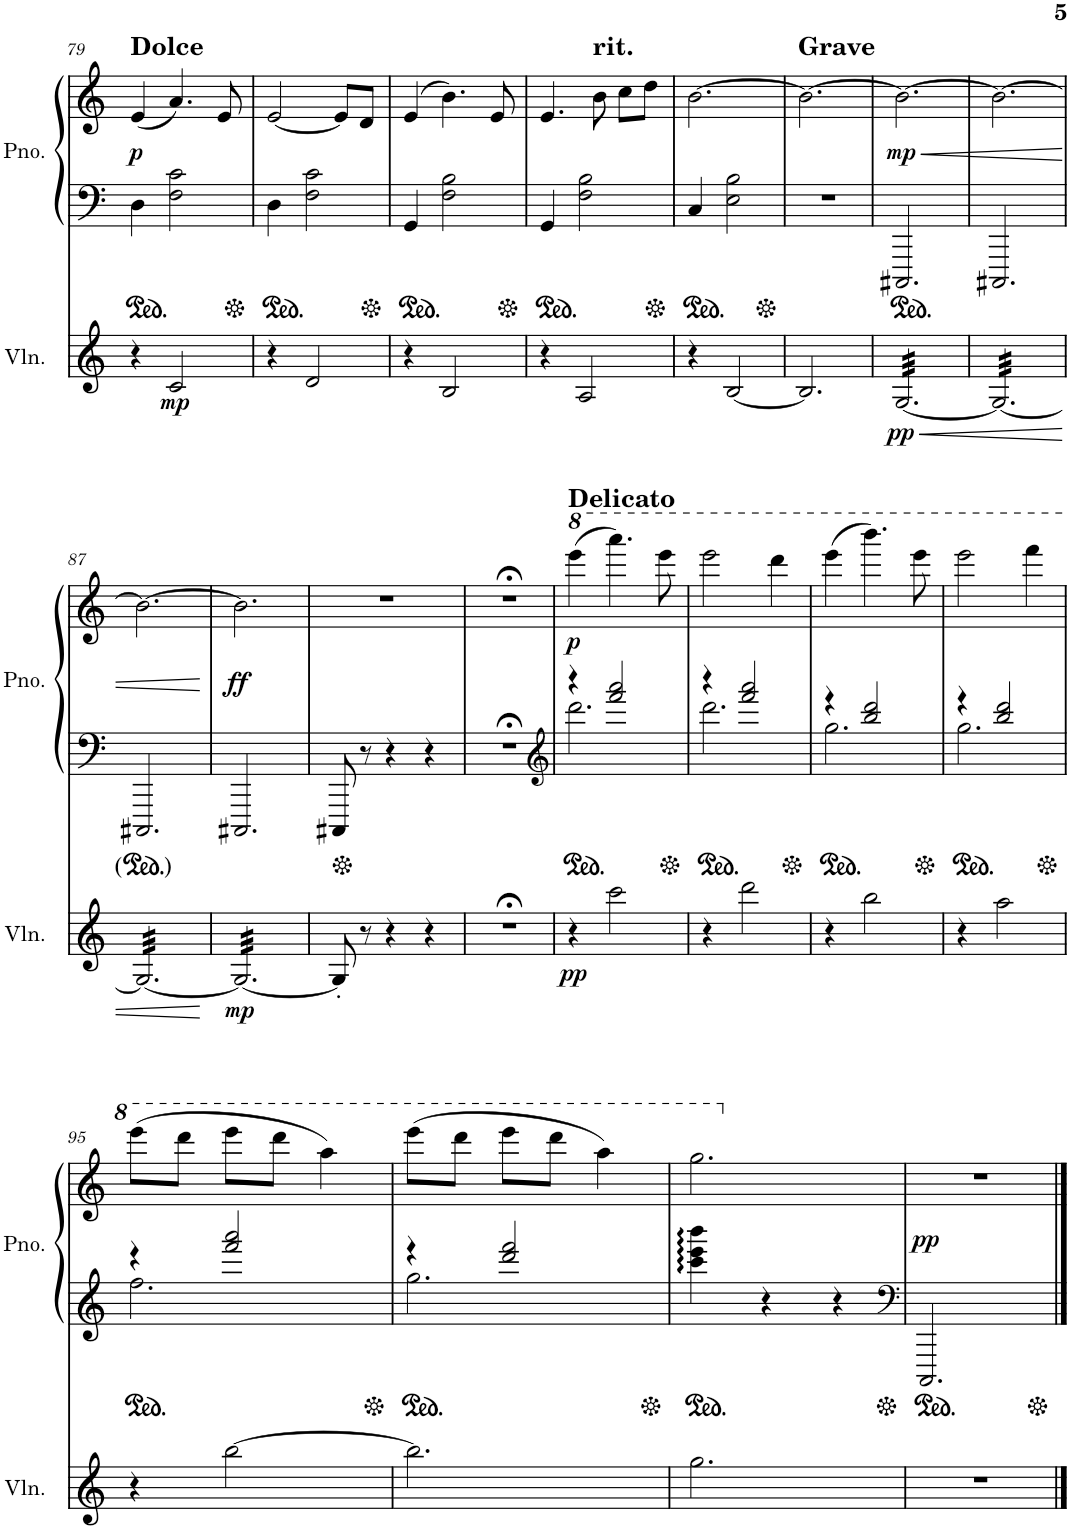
**kern	**dynam	**kern	**kern	**dynam
*part2	*part2	*part1	*part1	*part1
*staff3	*staff3	*staff2	*staff1	*staff1/2
*I"Violin	*	*I"Piano	*	*
*I'Vln.	*	*I'Pno.	*	*
!!LO:PB:g=z
*clefG2	*	*clefF4	*clefG2	*
*k[]	*	*k[]	*k[]	*
*M3/4	*	*M3/4	*M3/4	*
=79	=79	=79	=79	=79
!	!	!	!LO:TX:a:B:t=Dolce	!
!	!	!	!	!LO:DY:b
4r	.	4D\	(4e/	p
!	!LO:DY:b	!	!	!
2c/	mp	2F\ 2c\	4.a/)	.
.	.	.	8e/	.
=80	=80	=80	=80	=80
4r	.	4D\	[2e/	.
2d/	.	2F\ 2c\	.	.
.	.	.	8e/L]	.
.	.	.	8d/J	.
=81	=81	=81	=81	=81
4r	.	4GG/	(4e/	.
2B/	.	2F\ 2B\	4.b\)	.
.	.	.	8e/	.
=82	=82	=82	=82	=82
4r	.	4GG/	4.e/	.
2A/	.	2F\ 2B\	.	.
!	!	!	!LO:TX:a:t=rit.	!
.	.	.	8b\	.
.	.	.	8cc\L	.
.	.	.	8dd\J	.
=83	=83	=83	=83	=83
4r	.	4C/	[2.b\	.
[2B/	.	2E\ 2B\	.	.
=84	=84	=84	=84	=84
!	!	!	!LO:TX:a:B:t=Grave	!
2.B/]	.	2.r	2.b\_	.
=85	=85	=85	=85	=85
!	!LO:HP:b	!	!	!LO:HP:b
!	!LO:DY:n=1:b	!	!	!LO:DY:n=1:b
*tremolo	*	*	*	*
[32G/LLL	< pp	2.CCC#X/	2.b\_	< mp
32G/	.	.	.	.
32G/	.	.	.	.
32G/	.	.	.	.
32G/	.	.	.	.
32G/	.	.	.	.
32G/	.	.	.	.
32G/	.	.	.	.
32G/	.	.	.	.
32G/	.	.	.	.
32G/	.	.	.	.
32G/	.	.	.	.
32G/	.	.	.	.
32G/	.	.	.	.
32G/	.	.	.	.
32G/	.	.	.	.
32G/	.	.	.	.
32G/	.	.	.	.
32G/	.	.	.	.
32G/	.	.	.	.
32G/	.	.	.	.
32G/	.	.	.	.
32G/	.	.	.	.
32G/JJJ	.	.	.	.
=86	=86	=86	=86	=86
32G/LLL	.	2.CCC#X/	2.b\_	.
32G/	.	.	.	.
32G/	.	.	.	.
32G/	.	.	.	.
32G/	.	.	.	.
32G/	.	.	.	.
32G/	.	.	.	.
32G/	.	.	.	.
32G/	.	.	.	.
32G/	.	.	.	.
32G/	.	.	.	.
32G/	.	.	.	.
32G/	.	.	.	.
32G/	.	.	.	.
32G/	.	.	.	.
32G/	.	.	.	.
32G/	.	.	.	.
32G/	.	.	.	.
32G/	.	.	.	.
32G/	.	.	.	.
32G/	.	.	.	.
32G/	.	.	.	.
32G/	.	.	.	.
32G/JJJ	.	.	.	.
!!LO:LB:g=z
=87	=87	=87	=87	=87
32G/LLL	.	2.CCC#X/	2.b\_	.
32G/	.	.	.	.
32G/	.	.	.	.
32G/	.	.	.	.
32G/	.	.	.	.
32G/	.	.	.	.
32G/	.	.	.	.
32G/	.	.	.	.
32G/	.	.	.	.
32G/	.	.	.	.
32G/	.	.	.	.
32G/	.	.	.	.
32G/	.	.	.	.
32G/	.	.	.	.
32G/	.	.	.	.
32G/	.	.	.	.
32G/	.	.	.	.
32G/	.	.	.	.
32G/	.	.	.	.
32G/	.	.	.	.
32G/	.	.	.	.
32G/	.	.	.	.
32G/	.	.	.	.
32G/JJJ	.	.	.	.
.	[	.	.	[
=88	=88	=88	=88	=88
!	!LO:DY:b	!	!	!LO:DY:b
32G/LLL	mp	2.CCC#X/	2.b\]	ff
32G/	.	.	.	.
32G/	.	.	.	.
32G/	.	.	.	.
32G/	.	.	.	.
32G/	.	.	.	.
32G/	.	.	.	.
32G/	.	.	.	.
32G/	.	.	.	.
32G/	.	.	.	.
32G/	.	.	.	.
32G/	.	.	.	.
32G/	.	.	.	.
32G/	.	.	.	.
32G/	.	.	.	.
32G/	.	.	.	.
32G/	.	.	.	.
32G/	.	.	.	.
32G/	.	.	.	.
32G/	.	.	.	.
32G/	.	.	.	.
32G/	.	.	.	.
32G/	.	.	.	.
32G/JJJ	.	.	.	.
*Xtremolo	*	*	*	*
=89	=89	=89	=89	=89
8G'/]	.	8CCC#X/	2.r	.
8r	.	8r	.	.
4r	.	4r	.	.
4r	.	4r	.	.
=90	=90	=90	=90	=90
2.r;<	.	2.r;<	2.r;<	.
=91	=91	=91	=91	=91
*	*	*clefG2	*	*
*	*	*^	*	*
*	*	*	*	*8va	*
!	!	!	!	!LO:TX:a:B:t=Delicato	!
!	!LO:DY:b	!	!	!	!LO:DY:b
4r	pp	4r	2.ddd\	(4eeee\	p
2ccc\	.	2fff/ 2aaa/	.	4.aaaa\)	.
.	.	.	.	8eeee\	.
=92	=92	=92	=92	=92	=92
4r	.	4r	2.ddd\	2eeee\	.
2ddd\	.	2fff/ 2aaa/	.	.	.
.	.	.	.	4dddd\	.
=93	=93	=93	=93	=93	=93
4r	.	4r	2.gg\	(4eeee\	.
2bb\	.	2bb/ 2ddd/	.	4.bbbb\)	.
.	.	.	.	8eeee\	.
=94	=94	=94	=94	=94	=94
4r	.	4r	2.gg\	2eeee\	.
2aa\	.	2bb/ 2ddd/	.	.	.
.	.	.	.	4ffff\	.
!!LO:LB:g=z
=95	=95	=95	=95	=95	=95
4r	.	4r	2.ff\	(8eeee\L	.
.	.	.	.	8dddd\J	.
[2bb\	.	2fff/ 2aaa/	.	8eeee\L	.
.	.	.	.	8dddd\J	.
.	.	.	.	4aaa\)	.
=96	=96	=96	=96	=96	=96
2.bb\]	.	4r	2.gg\	(8eeee\L	.
.	.	.	.	8dddd\J	.
.	.	2ddd/ 2fff/	.	8eeee\L	.
.	.	.	.	8dddd\J	.
.	.	.	.	4aaa\)	.
*	*	*v	*v	*	*
=97	=97	=97	=97	=97
2.gg\	.	4ccc\: 4eee\: 4bbb\:	2.ggg\	.
.	.	4r	.	.
.	.	4r	.	.
=98	=98	=98	=98	=98
*	*	*clefF4	*	*
*	*	*	*X8va	*
!	!	!	!	!LO:DY:b
2.r	.	2.CCC/	2.r	pp
==	==	==	==	==
*-	*-	*-	*-	*-
